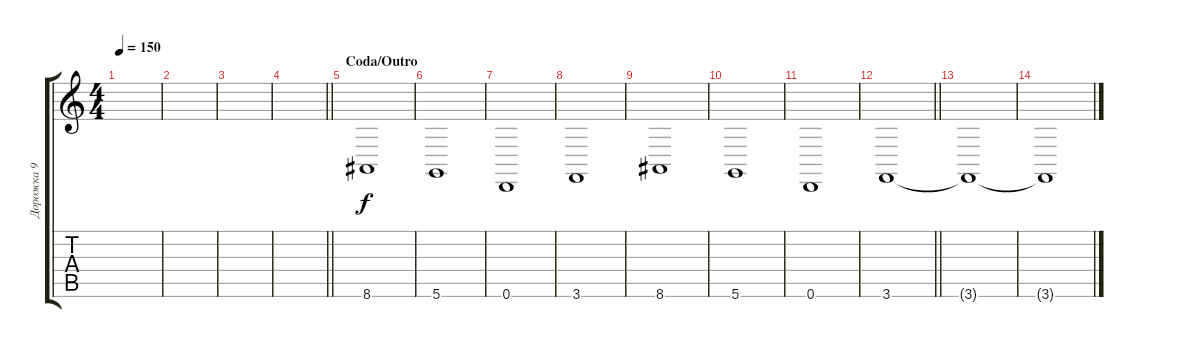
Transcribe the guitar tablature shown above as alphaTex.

\track ("Дорожка 9" "Дорожка 9") {instrument tremolostrings}
\staff {score tabs}
\tuning (E4 A3 G3 D3 A2 D2) {hide}
\ts (4 4)
\tempo 150
\clef g2
\ks c
|
|
|
\barLineRight lightlight
|
\section ("" "Coda/Outro")
8.6.1 |
5.6.1 |
0.6.1 |
3.6.1 |
8.6.1 |
5.6.1 |
0.6.1 |
\barLineRight lightlight
3.6.1 |
3.6{t}.1 |
3.6{t}.1
